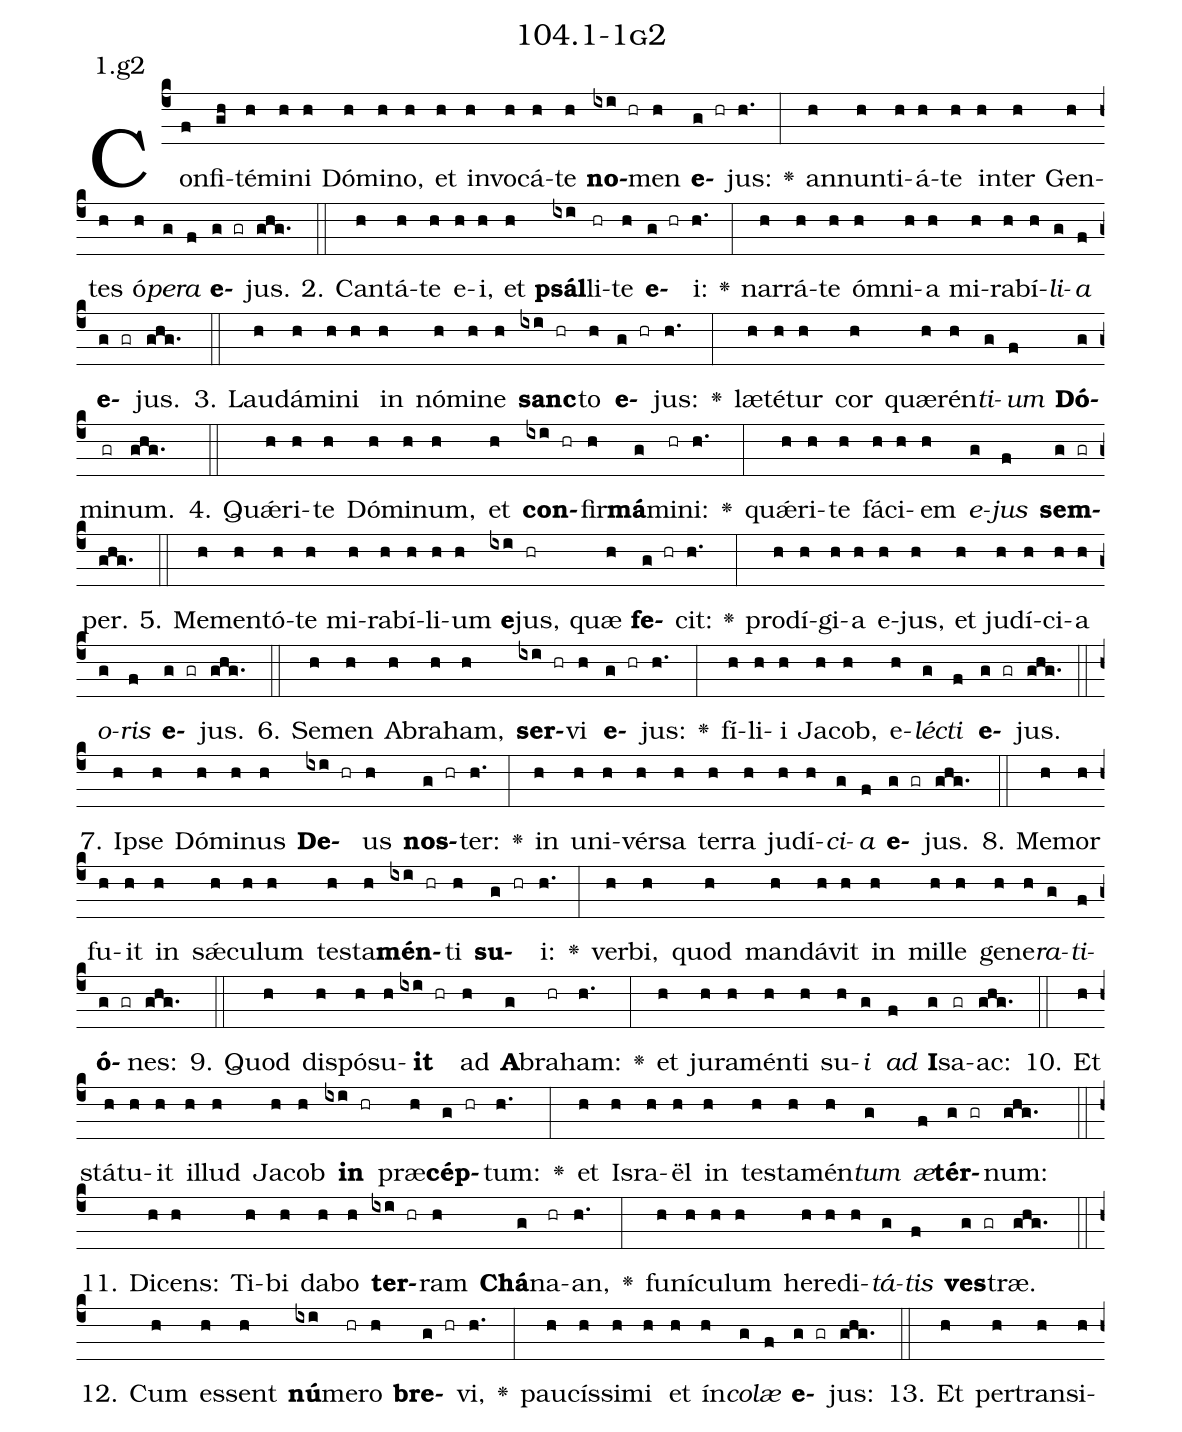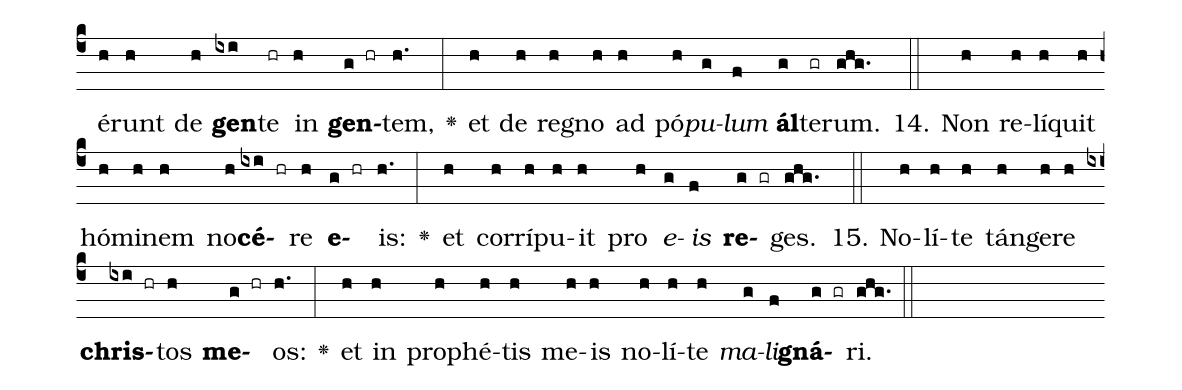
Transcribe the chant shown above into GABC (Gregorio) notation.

name: 104.1-1g2;
annotation: 1.g2;
%%
(c4)Con(f)fi(gh)té(h)mi(h)ni(h) Dó(h)mi(h)no,(h) et(h) in(h)vo(h)cá(h)te(h) <b>no</b>(ixi hr)men(h) <b>e</b>(g hr)jus:(h.) <v>\greheightstar</v>(:) an(h)nun(h)ti(h)á(h)te(h) in(h)ter(h) Gen(h)tes(h) ó(h)<i>pe</i>(g)<i>ra</i>(f) <b>e</b>(g gr)jus.(ghg.) (::)
2. Can(h)tá(h)te(h) e(h)i,(h) et(h) <b>psál</b>(ixi)li(hr)te(h) <b>e</b>(g hr)i:(h.) <v>\greheightstar</v>(:) nar(h)rá(h)te(h) óm(h)ni(h)a(h) mi(h)ra(h)bí(h)<i>li</i>(g)<i>a</i>(f) <b>e</b>(g gr)jus.(ghg.) (::)
3. Lau(h)dá(h)mi(h)ni(h) in(h) nó(h)mi(h)ne(h) <b>sanc</b>(ixi hr)to(h) <b>e</b>(g hr)jus:(h.) <v>\greheightstar</v>(:) læ(h)té(h)tur(h) cor(h) quæ(h)rén(h)<i>ti</i>(g)<i>um</i>(f) <b>Dó</b>(g)mi(gr)num.(ghg.) (::)
4. Quǽ(h)ri(h)te(h) Dó(h)mi(h)num,(h) et(h) <b>con</b>(ixi hr)fir(h)<b>má</b>(g)mi(hr)ni:(h.) <v>\greheightstar</v>(:) quǽ(h)ri(h)te(h) fá(h)ci(h)em(h) <i>e</i>(g)<i>jus</i>(f) <b>sem</b>(g gr)per.(ghg.) (::)
5. Me(h)men(h)tó(h)te(h) mi(h)ra(h)bí(h)li(h)um(h) <b>e</b>(ixi)jus,(hr) quæ(h) <b>fe</b>(g hr)cit:(h.) <v>\greheightstar</v>(:) prod(h)í(h)gi(h)a(h) e(h)jus,(h) et(h) ju(h)dí(h)ci(h)a(h) <i>o</i>(g)<i>ris</i>(f) <b>e</b>(g gr)jus.(ghg.) (::)
6. Se(h)men(h) A(h)bra(h)ham,(h) <b>ser</b>(ixi hr)vi(h) <b>e</b>(g hr)jus:(h.) <v>\greheightstar</v>(:) fí(h)li(h)i(h) Ja(h)cob,(h) e(h)<i>léc</i>(g)<i>ti</i>(f) <b>e</b>(g gr)jus.(ghg.) (::)
7. Ip(h)se(h) Dó(h)mi(h)nus(h) <b>De</b>(ixi hr)us(h) <b>nos</b>(g hr)ter:(h.) <v>\greheightstar</v>(:) in(h) u(h)ni(h)vér(h)sa(h) ter(h)ra(h) ju(h)dí(h)<i>ci</i>(g)<i>a</i>(f) <b>e</b>(g gr)jus.(ghg.) (::)
8. Me(h)mor(h) fu(h)it(h) in(h) sǽ(h)cu(h)lum(h) tes(h)ta(h)<b>mén</b>(ixi hr)ti(h) <b>su</b>(g hr)i:(h.) <v>\greheightstar</v>(:) ver(h)bi,(h) quod(h) man(h)dá(h)vit(h) in(h) mil(h)le(h) ge(h)ne(h)<i>ra</i>(g)<i>ti</i>(f)<b>ó</b>(g gr)nes:(ghg.) (::)
9. Quod(h) dis(h)pó(h)su(h)<b>it</b>(ixi hr) ad(h) <b>A</b>(g)bra(hr)ham:(h.) <v>\greheightstar</v>(:) et(h) ju(h)ra(h)mén(h)ti(h) su(h)<i>i</i>(g) <i>ad</i>(f) <b>I</b>(g)sa(gr)ac:(ghg.) (::)
10. Et(h) stá(h)tu(h)it(h) il(h)lud(h) Ja(h)cob(h) <b>in</b>(ixi hr) præ(h)<b>cép</b>(g hr)tum:(h.) <v>\greheightstar</v>(:) et(h) Is(h)ra(h)ël(h) in(h) tes(h)ta(h)mén(h)<i>tum</i>(g) <i>æ</i>(f)<b>tér</b>(g gr)num:(ghg.) (::)
11. Di(h)cens:(h) Ti(h)bi(h) da(h)bo(h) <b>ter</b>(ixi hr)ram(h) <b>Chá</b>(g)na(hr)an,(h.) <v>\greheightstar</v>(:) fu(h)ní(h)cu(h)lum(h) he(h)re(h)di(h)<i>tá</i>(g)<i>tis</i>(f) <b>ves</b>(g gr)træ.(ghg.) (::)
12. Cum(h) es(h)sent(h) <b>nú</b>(ixi)me(hr)ro(h) <b>bre</b>(g hr)vi,(h.) <v>\greheightstar</v>(:) pau(h)cís(h)si(h)mi(h) et(h) ín(h)<i>co</i>(g)<i>læ</i>(f) <b>e</b>(g gr)jus:(ghg.) (::)
13. Et(h) per(h)trans(h)i(h)é(h)runt(h) de(h) <b>gen</b>(ixi)te(hr) in(h) <b>gen</b>(g hr)tem,(h.) <v>\greheightstar</v>(:) et(h) de(h) re(h)gno(h) ad(h) pó(h)<i>pu</i>(g)<i>lum</i>(f) <b>ál</b>(g)te(gr)rum.(ghg.) (::)
14. Non(h) re(h)lí(h)quit(h) hó(h)mi(h)nem(h) no(h)<b>cé</b>(ixi hr)re(h) <b>e</b>(g hr)is:(h.) <v>\greheightstar</v>(:) et(h) cor(h)rí(h)pu(h)it(h) pro(h) <i>e</i>(g)<i>is</i>(f) <b>re</b>(g gr)ges.(ghg.) (::)
15. No(h)lí(h)te(h) tán(h)ge(h)re(h) <b>chris</b>(ixi hr)tos(h) <b>me</b>(g hr)os:(h.) <v>\greheightstar</v>(:) et(h) in(h) pro(h)phé(h)tis(h) me(h)is(h) no(h)lí(h)te(h) <i>ma</i>(g)<i>li</i>(f)<b>gná</b>(g gr)ri.(ghg.) (::)
